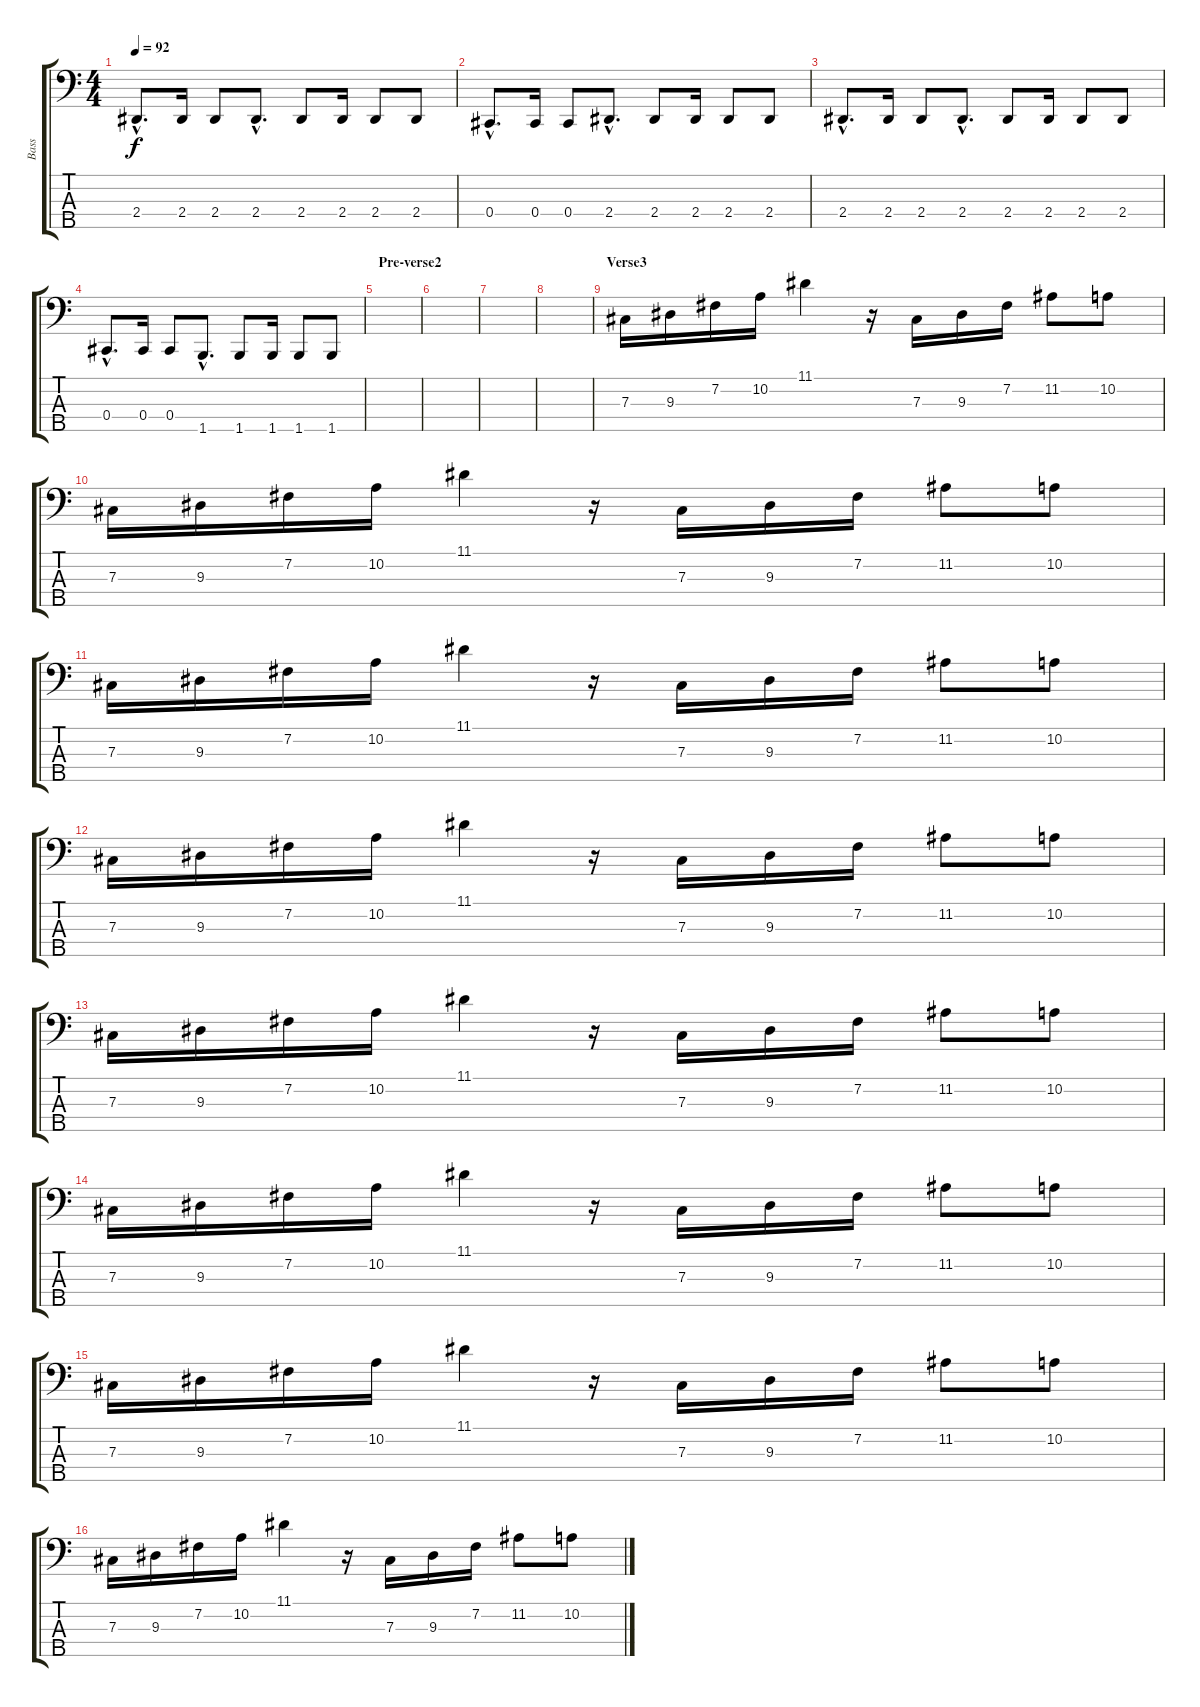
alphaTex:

\track ("Bass" "Bass") {instrument electricbassfinger}
\staff {score tabs}
\tuning (E2 B1 Gb1 Db1 Bb0) {hide}
\ts (4 4)
\tempo 92
\clef f4
\ks c
2.4{hac}.8{d dy f} 2.4.16 2.4.8 2.4{hac}.8{d} 2.4.8 2.4.16 2.4.8 2.4.8 |
0.4{hac}.8{d} 0.4.16 0.4.8 2.4{hac}.8{d} 2.4.8 2.4.16 2.4.8 2.4.8 |
2.4{hac}.8{d} 2.4.16 2.4.8 2.4{hac}.8{d} 2.4.8 2.4.16 2.4.8 2.4.8 |
0.4{hac}.8{d} 0.4.16 0.4.8 1.5{hac}.8{d} 1.5.8 1.5.16 1.5.8 1.5.8 |
\section ("" "Pre-verse2")
|
|
|
|
\section ("" "Verse3")
7.3.16 9.3.16 7.2.16 10.2.16 11.1.4 r.16 7.3.16 9.3.16 7.2.16 11.2.8 10.2.8 |
7.3.16 9.3.16 7.2.16 10.2.16 11.1.4 r.16 7.3.16 9.3.16 7.2.16 11.2.8 10.2.8 |
7.3.16 9.3.16 7.2.16 10.2.16 11.1.4 r.16 7.3.16 9.3.16 7.2.16 11.2.8 10.2.8 |
7.3.16 9.3.16 7.2.16 10.2.16 11.1.4 r.16 7.3.16 9.3.16 7.2.16 11.2.8 10.2.8 |
7.3.16 9.3.16 7.2.16 10.2.16 11.1.4 r.16 7.3.16 9.3.16 7.2.16 11.2.8 10.2.8 |
7.3.16 9.3.16 7.2.16 10.2.16 11.1.4 r.16 7.3.16 9.3.16 7.2.16 11.2.8 10.2.8 |
7.3.16 9.3.16 7.2.16 10.2.16 11.1.4 r.16 7.3.16 9.3.16 7.2.16 11.2.8 10.2.8 |
7.3.16 9.3.16 7.2.16 10.2.16 11.1.4 r.16 7.3.16 9.3.16 7.2.16 11.2.8 10.2.8
